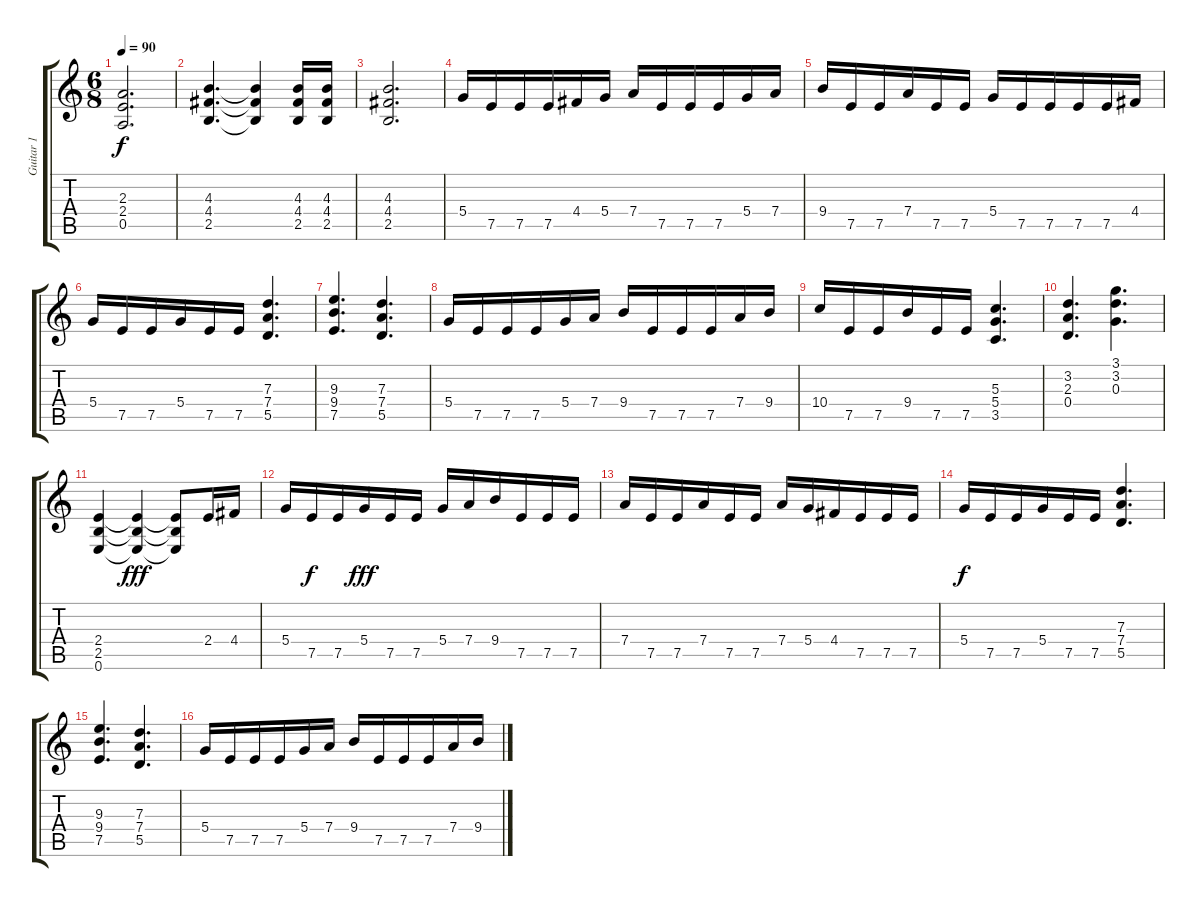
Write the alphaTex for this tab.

\track ("Guitar 1" "Guitar 1") {instrument distortionguitar}
\staff {score tabs}
\tuning (E4 B3 G3 D3 A2 E2) {hide}
\ts (6 8)
\tempo 90
\clef g2
\ks c
(2.3 2.4 0.5).2{d dy f} |
(4.3 4.4 2.5).4{d} (4.3{t} 4.4{t} 2.5{t}).4 (4.3 4.4 2.5).16 (4.3 4.4 2.5).16 |
(4.3 4.4 2.5).2{d} |
5.4.16 7.5.16 7.5.16 7.5.16 4.4.16 5.4.16 7.4.16 7.5.16 7.5.16 7.5.16 5.4.16 7.4.16 |
9.4.16 7.5.16 7.5.16 7.4.16 7.5.16 7.5.16 5.4.16 7.5.16 7.5.16 7.5.16 7.5.16 4.4.16 |
5.4.16 7.5.16 7.5.16 5.4.16 7.5.16 7.5.16 (7.3 7.4 5.5).4{d} |
(9.3 9.4 7.5).4{d} (7.3 7.4 5.5).4{d} |
5.4.16 7.5.16 7.5.16 7.5.16 5.4.16 7.4.16 9.4.16 7.5.16 7.5.16 7.5.16 7.4.16 9.4.16 |
10.4.16 7.5.16 7.5.16 9.4.16 7.5.16 7.5.16 (5.3 5.4 3.5).4{d} |
(3.2 2.3 0.4).4{d} (3.1 3.2 0.3).4{d} |
(2.4 2.5 0.6).4 (2.4{t} 2.5{t} 0.6{t}).4{dy fff} (2.4{t} 2.5{t} 0.6{t}).8 2.4.16 4.4.16 |
5.4.16 7.5.16{dy f} 7.5.16 5.4.16{dy fff} 7.5.16 7.5.16 5.4.16 7.4.16 9.4.16 7.5.16 7.5.16 7.5.16 |
7.4.16 7.5.16 7.5.16 7.4.16 7.5.16 7.5.16 7.4.16 5.4.16 4.4.16 7.5.16 7.5.16 7.5.16 |
5.4.16{dy f} 7.5.16 7.5.16 5.4.16 7.5.16 7.5.16 (7.3 7.4 5.5).4{d} |
(9.3 9.4 7.5).4{d} (7.3 7.4 5.5).4{d} |
5.4.16 7.5.16 7.5.16 7.5.16 5.4.16 7.4.16 9.4.16 7.5.16 7.5.16 7.5.16 7.4.16 9.4.16
